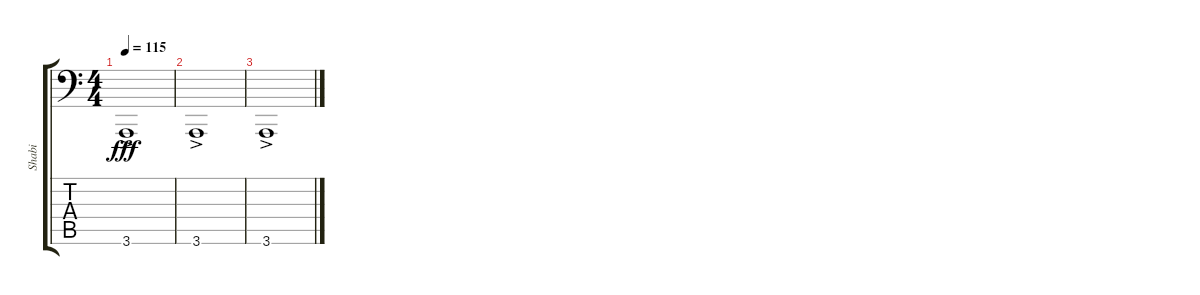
\track ("Shabi" "Shabi") {instrument electricgrandpiano}
\staff {score tabs}
\tuning (Ab3 E3 C3 Gb2 Db2 Gb1) {hide}
\ts (4 4)
\tempo 115
\clef f4
\ks c
3.6{ac}.1{dy fff} |
3.6{ac}.1 |
3.6{ac}.1
